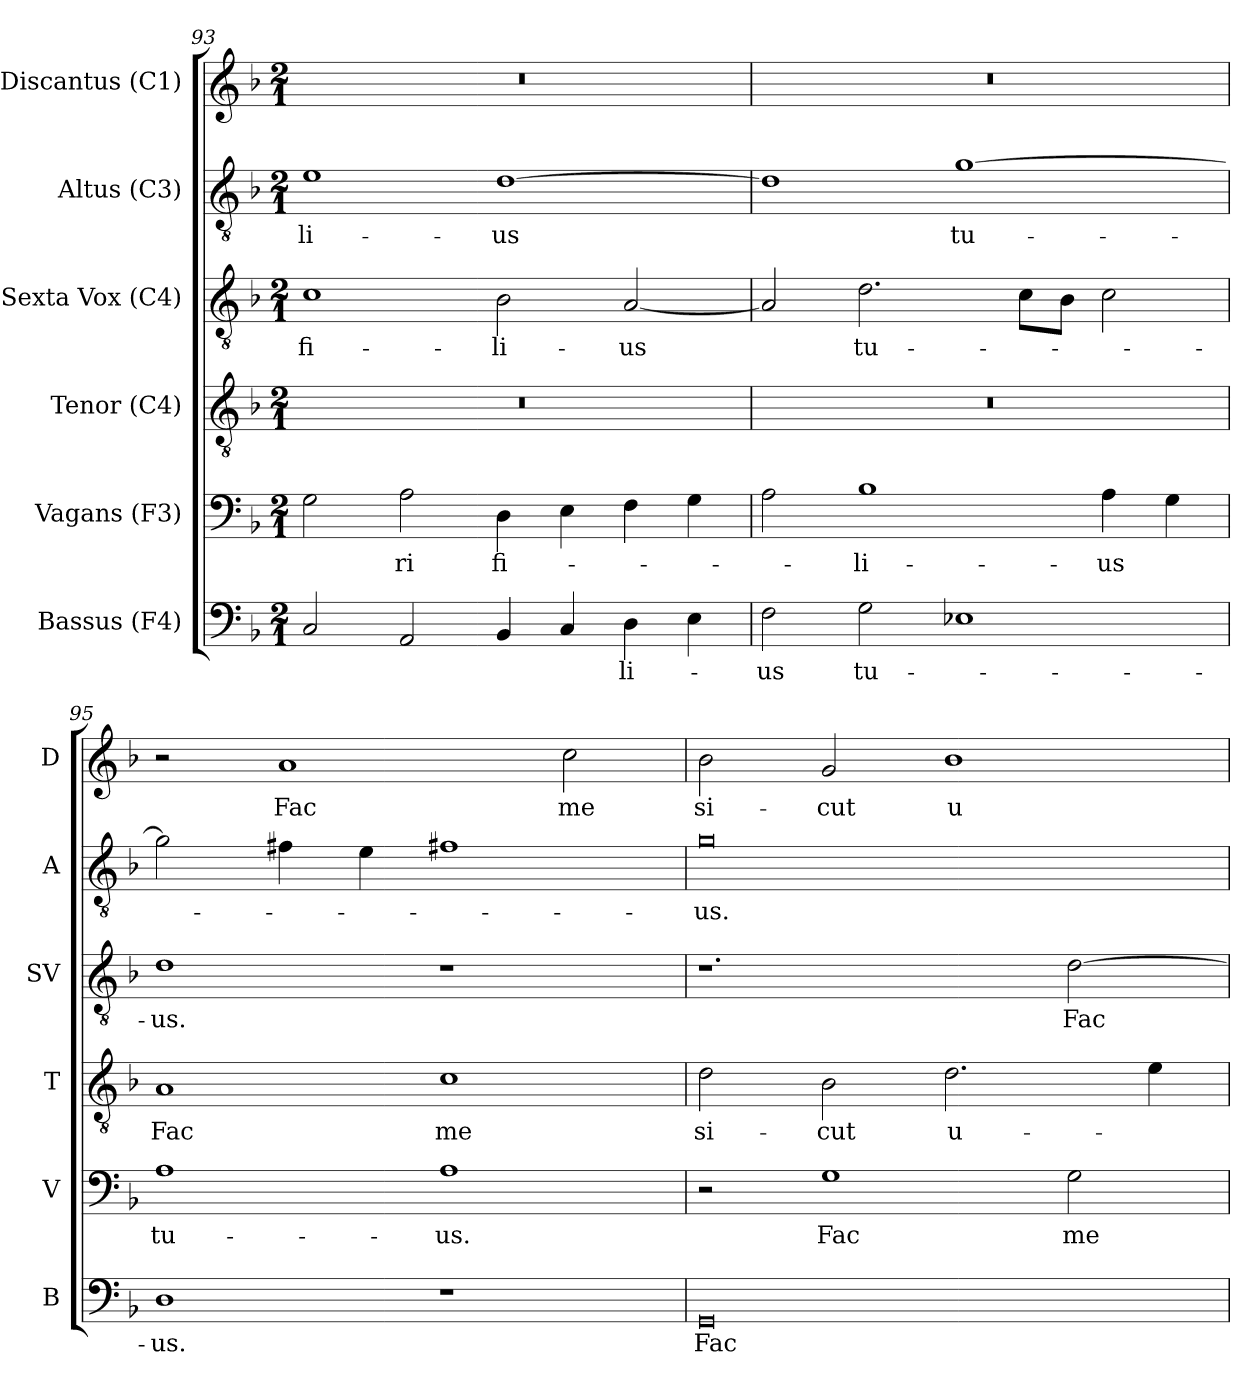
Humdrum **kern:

**kern	**text	**kern	**text	**kern	**text	**kern	**text	**kern	**text	**kern	**text
*part6	*part6	*part5	*part5	*part4	*part4	*part3	*part3	*part2	*part2	*part1	*part1
*staff6	*staff6	*staff5	*staff5	*staff4	*staff4	*staff3	*staff3	*staff2	*staff2	*staff1	*staff1
*I"Bassus (F4)	*	*I"Vagans (F3)	*	*I"Tenor (C4)	*	*I"Sexta Vox (C4)	*	*I"Altus (C3)	*	*I"Discantus (C1)	*
*I'B	*	*I'V	*	*I'T	*	*I'SV	*	*I'A	*	*I'D	*
*clefF4	*	*clefF4	*	*clefGv2	*	*clefGv2	*	*clefGv2	*	*clefG2	*
*	*	*	*	*	*	*ITrd7c12	*	*	*	*	*
*k[b-]	*	*k[b-]	*	*k[b-]	*	*k[b-]	*	*k[b-]	*	*k[b-]	*
*F:	*	*F:	*	*F:	*	*F:	*	*F:	*	*F:	*
*M2/1	*	*M2/1	*	*M2/1	*	*M2/1	*	*M2/1	*	*M2/1	*
=93	=93	=93	=93	=93	=93	=93	=93	=93	=93	=93	=93
!	!	!	!	!LO:N:vis=1	!	!	!	!	!	!	!
!	!	!	!	!	!	!	!LO:LY:b:color=#000000	!	!	!	!
!	!	!	!	!	!	!	!	!	!LO:LY:b:color=#000000	!LO:N:vis=1	!
2Ci/	.	2Gi\	.	0r	.	1Ci	fi-	1ei	-li-	0r	.
!	!	!	!LO:LY:b:color=#000000	!	!	!	!	!	!	!	!
2AAi/	.	2Ai\	-ri	.	.	.	.	.	.	.	.
!	!	!	!LO:LY:b:color=#000000	!	!	!	!	!	!	!	!
!	!	!	!	!	!	!	!LO:LY:b:color=#000000	!	!	!	!
!	!	!	!	!	!	!	!	!	!LO:LY:b:color=#000000	!	!
4BB-i/	.	4Di\	fi-	.	.	2BB-i\	-li-	[1di	-us	.	.
4Ci/	.	4Ei\	.	.	.	.	.	.	.	.	.
!	!LO:LY:b:color=#000000	!	!	!	!	!	!	!	!	!	!
!	!	!	!	!	!	!	!LO:LY:b:color=#000000	!	!	!	!
4Di\	-li-	4Fi\	.	.	.	[2AAi/	-us	.	.	.	.
4Ei\	.	4Gi\	.	.	.	.	.	.	.	.	.
=94	=94	=94	=94	=94	=94	=94	=94	=94	=94	=94	=94
!	!LO:LY:b:color=#000000	!	!	!LO:N:vis=1	!	!	!	!	!	!LO:N:vis=1	!
2Fi\	-us	2Ai\	.	0r	.	2AAi/]	.	1di]	.	0r	.
!	!LO:LY:b:color=#000000	!	!	!	!	!	!	!	!	!	!
!	!	!	!LO:LY:b:color=#000000	!	!	!	!	!	!	!	!
!	!	!	!	!	!	!	!LO:LY:b:color=#000000	!	!	!	!
2Gi\	tu-	1B-i	-li-	.	.	2.Di\	tu-	.	.	.	.
!	!	!	!	!	!	!	!	!	!LO:LY:b:color=#000000	!	!
1E-Xi	.	.	.	.	.	.	.	[1gi	tu-	.	.
.	.	.	.	.	.	8Ci\L	.	.	.	.	.
.	.	.	.	.	.	8BB-i\J	.	.	.	.	.
!	!	!	!LO:LY:b:color=#000000	!	!	!	!	!	!	!	!
.	.	4Ai\	-us	.	.	2Ci\	.	.	.	.	.
.	.	4Gi\	.	.	.	.	.	.	.	.	.
!!LO:LB:g=z
=95	=95	=95	=95	=95	=95	=95	=95	=95	=95	=95	=95
!	!LO:LY:b:color=#000000	!	!	!	!	!	!	!	!	!	!
!	!	!	!LO:LY:b:color=#000000	!	!	!	!	!	!	!	!
!	!	!	!	!	!LO:LY:b:color=#000000	!	!	!	!	!	!
!	!	!	!	!	!	!	!LO:LY:b:color=#000000	!	!	!	!
1Di	-us.	1Ai	tu-	1Ai	Fac	1Di	-us.	2gi\]	.	2r	.
!	!	!	!	!	!	!	!	!	!	!	!LO:LY:b:color=#000000
.	.	.	.	.	.	.	.	4f#i\	.	1ai	Fac
.	.	.	.	.	.	.	.	4ei\	.	.	.
!	!	!	!LO:LY:b:color=#000000	!	!	!	!	!	!	!	!
!	!	!	!	!	!LO:LY:b:color=#000000	!	!	!	!	!	!
1r	.	1Ai	-us.	1ci	me	1r	.	1f#Xi	.	.	.
!	!	!	!	!	!	!	!	!	!	!	!LO:LY:b:color=#000000
.	.	.	.	.	.	.	.	.	.	2cci\	me
=96	=96	=96	=96	=96	=96	=96	=96	=96	=96	=96	=96
!	!LO:LY:b:color=#000000	!	!	!	!	!	!	!	!	!	!
!	!	!	!	!	!LO:LY:b:color=#000000	!	!	!	!	!	!
!	!	!	!	!	!	!	!	!	!LO:LY:b:color=#000000	!	!
!	!	!	!	!	!	!	!	!	!	!	!LO:LY:b:color=#000000
0GGi	Fac	2r	.	2di\	si-	1.r	.	0gi	-us.	2b-i\	si-
!	!	!	!LO:LY:b:color=#000000	!	!	!	!	!	!	!	!
!	!	!	!	!	!LO:LY:b:color=#000000	!	!	!	!	!	!
!	!	!	!	!	!	!	!	!	!	!	!LO:LY:b:color=#000000
.	.	1Gi	Fac	2B-i\	-cut	.	.	.	.	2gi/	-cut
!	!	!	!	!	!LO:LY:b:color=#000000	!	!	!	!	!	!
!	!	!	!	!	!	!	!	!	!	!	!LO:LY:b:color=#000000
.	.	.	.	2.di\	u-	.	.	.	.	1b-i	u-
!	!	!	!LO:LY:b:color=#000000	!	!	!	!	!	!	!	!
!	!	!	!	!	!	!	!LO:LY:b:color=#000000	!	!	!	!
.	.	2Gi\	me	.	.	[2Di\	Fac	.	.	.	.
.	.	.	.	4ei\	.	.	.	.	.	.	.
=	=	=	=	=	=	=	=	=	=	=	=
*-	*-	*-	*-	*-	*-	*-	*-	*-	*-	*-	*-
